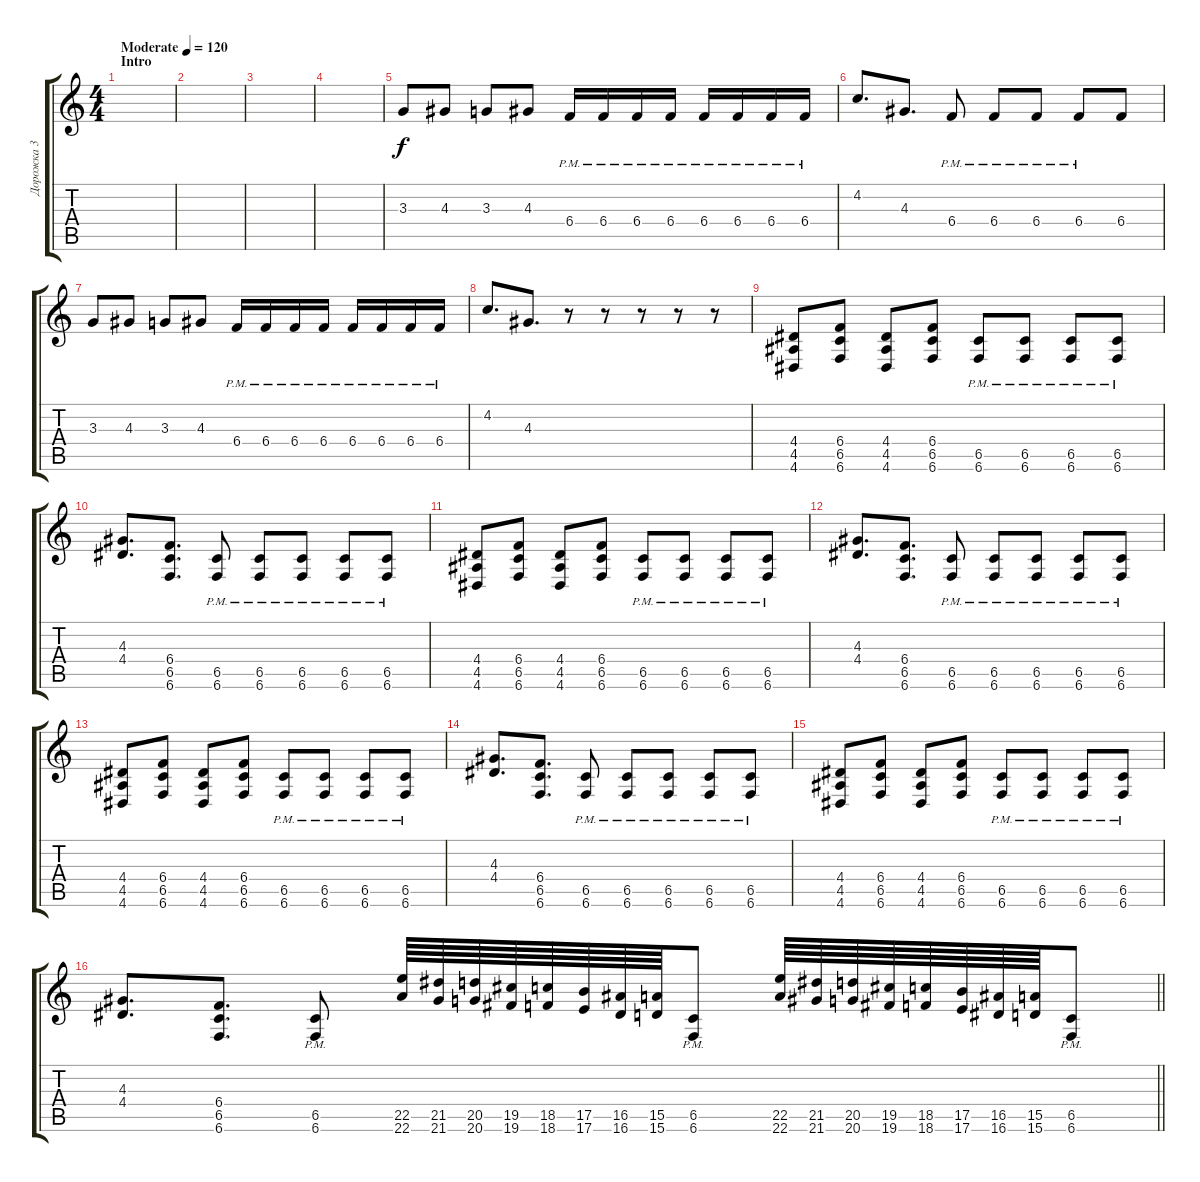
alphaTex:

\track ("Дорожка 3" "Дорожка 3") {instrument distortionguitar}
\staff {score tabs}
\tuning (Db4 Ab3 E3 B2 Gb2 B1) {hide}
\ts (4 4)
\section ("" "Intro")
\tempo (120 "Moderate")
\clef g2
\ks c
|
|
|
|
3.3.8{balance 0 instrument electricguitarmuted} 4.3.8 3.3.8 4.3.8 6.4{pm}.16 6.4{pm}.16 6.4{pm}.16 6.4{pm}.16 6.4{pm}.16 6.4{pm}.16 6.4{pm}.16 6.4{pm}.16 |
4.2.8{d} 4.3.8{d} 6.4{pm}.8 6.4{pm}.8 6.4{pm}.8 6.4{pm}.8 6.4.8 |
3.3.8 4.3.8 3.3.8 4.3.8 6.4{pm}.16 6.4{pm}.16 6.4{pm}.16 6.4{pm}.16 6.4{pm}.16 6.4{pm}.16 6.4{pm}.16 6.4{pm}.16 |
4.2.8{d} 4.3.8{d} r.8 r.8 r.8 r.8 r.8 |
(4.4 4.5 4.6).8{instrument distortionguitar} (6.4 6.5 6.6).8 (4.4 4.5 4.6).8 (6.4 6.5 6.6).8 (6.5{pm} 6.6{pm}).8 (6.5{pm} 6.6{pm}).8 (6.5{pm} 6.6{pm}).8 (6.5{pm} 6.6{pm}).8 |
(4.3 4.4).8{d} (6.4 6.5 6.6).8{d} (6.5{pm} 6.6{pm}).8 (6.5{pm} 6.6{pm}).8 (6.5{pm} 6.6{pm}).8 (6.5{pm} 6.6{pm}).8 (6.5{pm} 6.6{pm}).8 |
(4.4 4.5 4.6).8 (6.4 6.5 6.6).8 (4.4 4.5 4.6).8 (6.4 6.5 6.6).8 (6.5{pm} 6.6{pm}).8 (6.5{pm} 6.6{pm}).8 (6.5{pm} 6.6{pm}).8 (6.5{pm} 6.6{pm}).8 |
(4.3 4.4).8{d} (6.4 6.5 6.6).8{d} (6.5{pm} 6.6{pm}).8 (6.5{pm} 6.6{pm}).8 (6.5{pm} 6.6{pm}).8 (6.5{pm} 6.6{pm}).8 (6.5{pm} 6.6{pm}).8 |
(4.4 4.5 4.6).8 (6.4 6.5 6.6).8 (4.4 4.5 4.6).8 (6.4 6.5 6.6).8 (6.5{pm} 6.6{pm}).8 (6.5{pm} 6.6{pm}).8 (6.5{pm} 6.6{pm}).8 (6.5{pm} 6.6{pm}).8 |
(4.3 4.4).8{d} (6.4 6.5 6.6).8{d} (6.5{pm} 6.6{pm}).8 (6.5{pm} 6.6{pm}).8 (6.5{pm} 6.6{pm}).8 (6.5{pm} 6.6{pm}).8 (6.5{pm} 6.6{pm}).8 |
(4.4 4.5 4.6).8 (6.4 6.5 6.6).8 (4.4 4.5 4.6).8 (6.4 6.5 6.6).8 (6.5{pm} 6.6{pm}).8 (6.5{pm} 6.6{pm}).8 (6.5{pm} 6.6{pm}).8 (6.5{pm} 6.6{pm}).8 |
\barLineRight lightlight
(4.3 4.4).8{d} (6.4 6.5 6.6).8{d} (6.5{pm} 6.6{pm}).8 (22.5 22.6).64 (21.5 21.6).64 (20.5 20.6).64 (19.5 19.6).64 (18.5 18.6).64 (17.5 17.6).64 (16.5 16.6).64 (15.5 15.6).64 (6.5{pm} 6.6{pm}).8 (22.5 22.6).64 (21.5 21.6).64 (20.5 20.6).64 (19.5 19.6).64 (18.5 18.6).64 (17.5 17.6).64 (16.5 16.6).64 (15.5 15.6).64 (6.5{pm} 6.6{pm}).8
